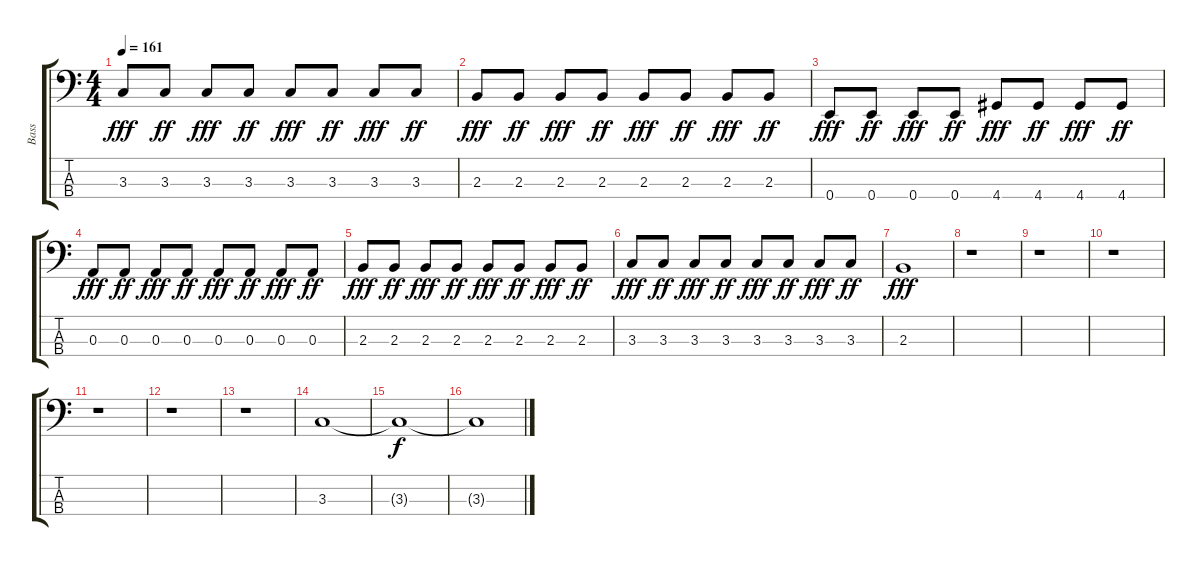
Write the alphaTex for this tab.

\track ("Bass" "Bass") {instrument electricbasspick}
\staff {score tabs}
\tuning (G2 D2 A1 E1) {hide}
\ts (4 4)
\tempo 161
\clef f4
\ks c
3.3.8{dy fff} 3.3.8{dy ff} 3.3.8{dy fff} 3.3.8{dy ff} 3.3.8{dy fff} 3.3.8{dy ff} 3.3.8{dy fff} 3.3.8{dy ff} |
2.3.8{dy fff} 2.3.8{dy ff} 2.3.8{dy fff} 2.3.8{dy ff} 2.3.8{dy fff} 2.3.8{dy ff} 2.3.8{dy fff} 2.3.8{dy ff} |
0.4.8{dy fff} 0.4.8{dy ff} 0.4.8{dy fff} 0.4.8{dy ff} 4.4.8{dy fff} 4.4.8{dy ff} 4.4.8{dy fff} 4.4.8{dy ff} |
0.3.8{dy fff} 0.3.8{dy ff} 0.3.8{dy fff} 0.3.8{dy ff} 0.3.8{dy fff} 0.3.8{dy ff} 0.3.8{dy fff} 0.3.8{dy ff} |
2.3.8{dy fff} 2.3.8{dy ff} 2.3.8{dy fff} 2.3.8{dy ff} 2.3.8{dy fff} 2.3.8{dy ff} 2.3.8{dy fff} 2.3.8{dy ff} |
3.3.8{dy fff} 3.3.8{dy ff} 3.3.8{dy fff} 3.3.8{dy ff} 3.3.8{dy fff} 3.3.8{dy ff} 3.3.8{dy fff} 3.3.8{dy ff} |
2.3.1{dy fff} |
r.1 |
r.1 |
r.1 |
r.1 |
r.1 |
r.1 |
3.3.1 |
3.3{t}.1{dy f} |
3.3{t}.1
